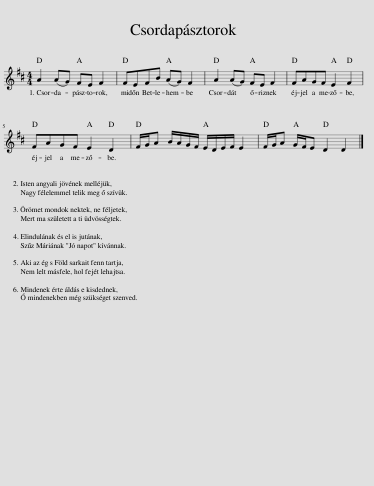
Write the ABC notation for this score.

X:1
L:1/8
M:4/4
I:linebreak $
K:D
V:1 treble
V:1
 A2 (AG) FE F2 | FEFB (AG) F2 | A2 (AG) FE F2 | FAGF E2 F2 |$ FAGF E2 D2 | %5
 F/G/A B/A/G/F/ E/D/E/F/ E2 | F/G/A G/F/E D2 D2 |] %7
